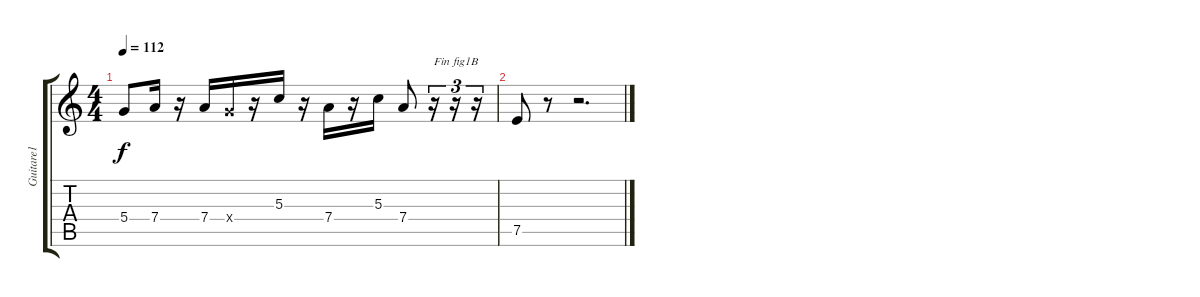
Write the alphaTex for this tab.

\track ("Guitare1" "Guitare1") {instrument electricguitarclean}
\staff {score tabs}
\tuning (E4 B3 G3 D3 A2 E2) {hide}
\ts (4 4)
\tempo 112
\clef g2
\ks c
5.4.8{dy f} 7.4.16 r.16 7.4.16 5.4{x}.16 r.16 5.3.16 r.16 7.4.16 r.16 5.3.16 7.4.8 r.16{tu (3 2) txt "Fin fig1B"} r.16{tu (3 2)} r.16{tu (3 2)} |
7.5.8 r.8 r.2{d}
